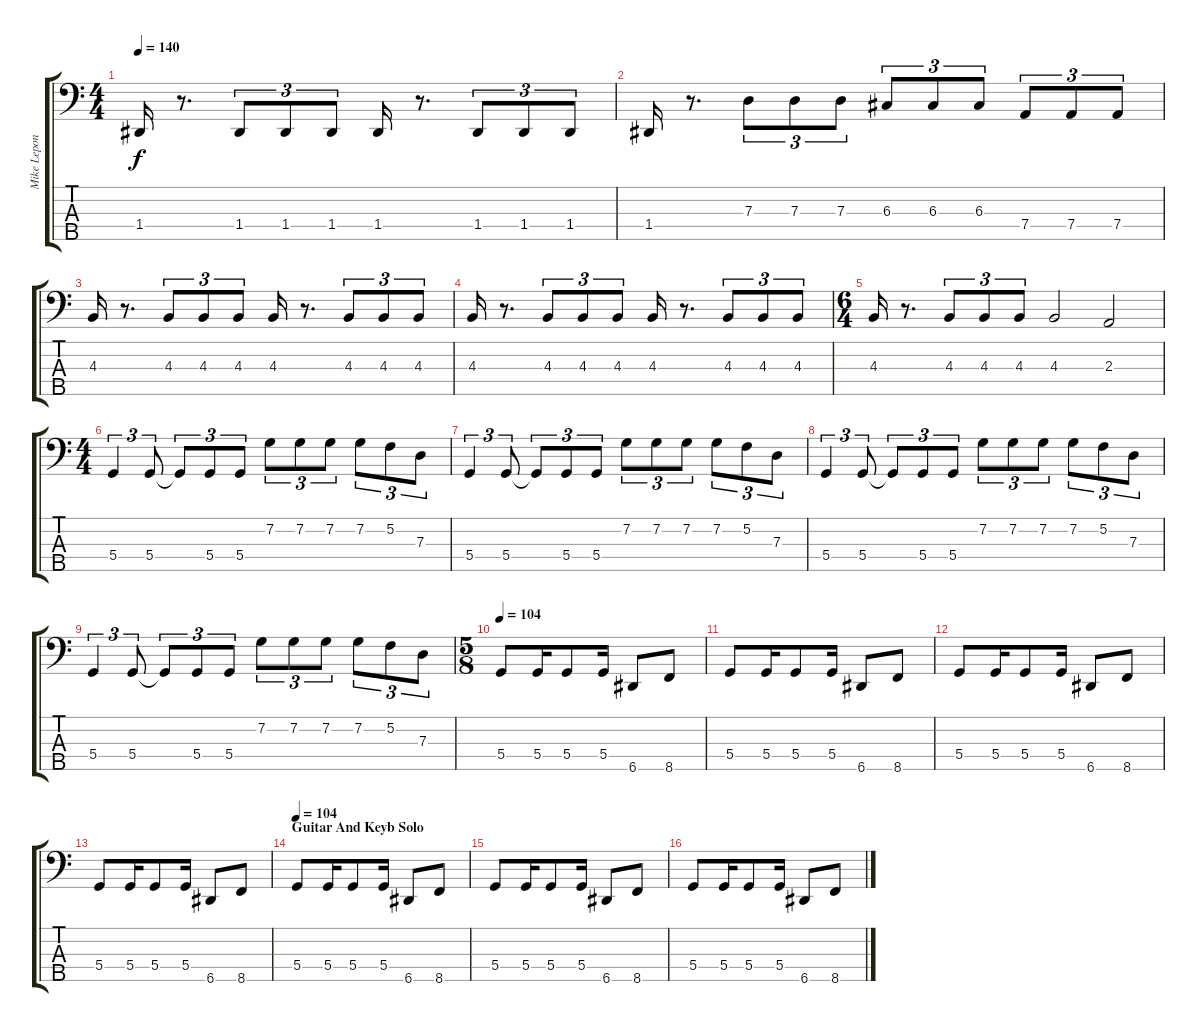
\track ("Mike Lepond" "Mike Lepon") {instrument electricbasspick}
\staff {score tabs}
\tuning (F2 C2 G1 D1 A0) {hide}
\ts (4 4)
\tempo 140
\clef f4
\ks c
1.4.16{dy f} r.8{d} 1.4.8{tu (3 2)} 1.4.8{tu (3 2)} 1.4.8{tu (3 2)} 1.4.16 r.8{d} 1.4.8{tu (3 2)} 1.4.8{tu (3 2)} 1.4.8{tu (3 2)} |
1.4.16 r.8{d} 7.3.8{tu (3 2)} 7.3.8{tu (3 2)} 7.3.8{tu (3 2)} 6.3.8{tu (3 2)} 6.3.8{tu (3 2)} 6.3.8{tu (3 2)} 7.4.8{tu (3 2)} 7.4.8{tu (3 2)} 7.4.8{tu (3 2)} |
4.3.16 r.8{d} 4.3.8{tu (3 2)} 4.3.8{tu (3 2)} 4.3.8{tu (3 2)} 4.3.16 r.8{d} 4.3.8{tu (3 2)} 4.3.8{tu (3 2)} 4.3.8{tu (3 2)} |
4.3.16 r.8{d} 4.3.8{tu (3 2)} 4.3.8{tu (3 2)} 4.3.8{tu (3 2)} 4.3.16 r.8{d} 4.3.8{tu (3 2)} 4.3.8{tu (3 2)} 4.3.8{tu (3 2)} |
\ts (6 4)
4.3.16 r.8{d} 4.3.8{tu (3 2)} 4.3.8{tu (3 2)} 4.3.8{tu (3 2)} 4.3.2 2.3.2 |
\ts (4 4)
5.4.4{tu (3 2)} 5.4.8{tu (3 2)} 5.4{t}.8{tu (3 2)} 5.4.8{tu (3 2)} 5.4.8{tu (3 2)} 7.2.8{tu (3 2)} 7.2.8{tu (3 2)} 7.2.8{tu (3 2)} 7.2.8{tu (3 2)} 5.2.8{tu (3 2)} 7.3.8{tu (3 2)} |
5.4.4{tu (3 2)} 5.4.8{tu (3 2)} 5.4{t}.8{tu (3 2)} 5.4.8{tu (3 2)} 5.4.8{tu (3 2)} 7.2.8{tu (3 2)} 7.2.8{tu (3 2)} 7.2.8{tu (3 2)} 7.2.8{tu (3 2)} 5.2.8{tu (3 2)} 7.3.8{tu (3 2)} |
5.4.4{tu (3 2)} 5.4.8{tu (3 2)} 5.4{t}.8{tu (3 2)} 5.4.8{tu (3 2)} 5.4.8{tu (3 2)} 7.2.8{tu (3 2)} 7.2.8{tu (3 2)} 7.2.8{tu (3 2)} 7.2.8{tu (3 2)} 5.2.8{tu (3 2)} 7.3.8{tu (3 2)} |
5.4.4{tu (3 2)} 5.4.8{tu (3 2)} 5.4{t}.8{tu (3 2)} 5.4.8{tu (3 2)} 5.4.8{tu (3 2)} 7.2.8{tu (3 2)} 7.2.8{tu (3 2)} 7.2.8{tu (3 2)} 7.2.8{tu (3 2)} 5.2.8{tu (3 2)} 7.3.8{tu (3 2)} |
\ts (5 8)
\tempo 104
5.4.8 5.4.16 5.4.8 5.4.16 6.5.8 8.5.8 |
5.4.8 5.4.16 5.4.8 5.4.16 6.5.8 8.5.8 |
5.4.8 5.4.16 5.4.8 5.4.16 6.5.8 8.5.8 |
5.4.8 5.4.16 5.4.8 5.4.16 6.5.8 8.5.8 |
\section ("" "Guitar And Keyb Solo")
\tempo 104
5.4.8 5.4.16 5.4.8 5.4.16 6.5.8 8.5.8 |
5.4.8 5.4.16 5.4.8 5.4.16 6.5.8 8.5.8 |
5.4.8 5.4.16 5.4.8 5.4.16 6.5.8 8.5.8
